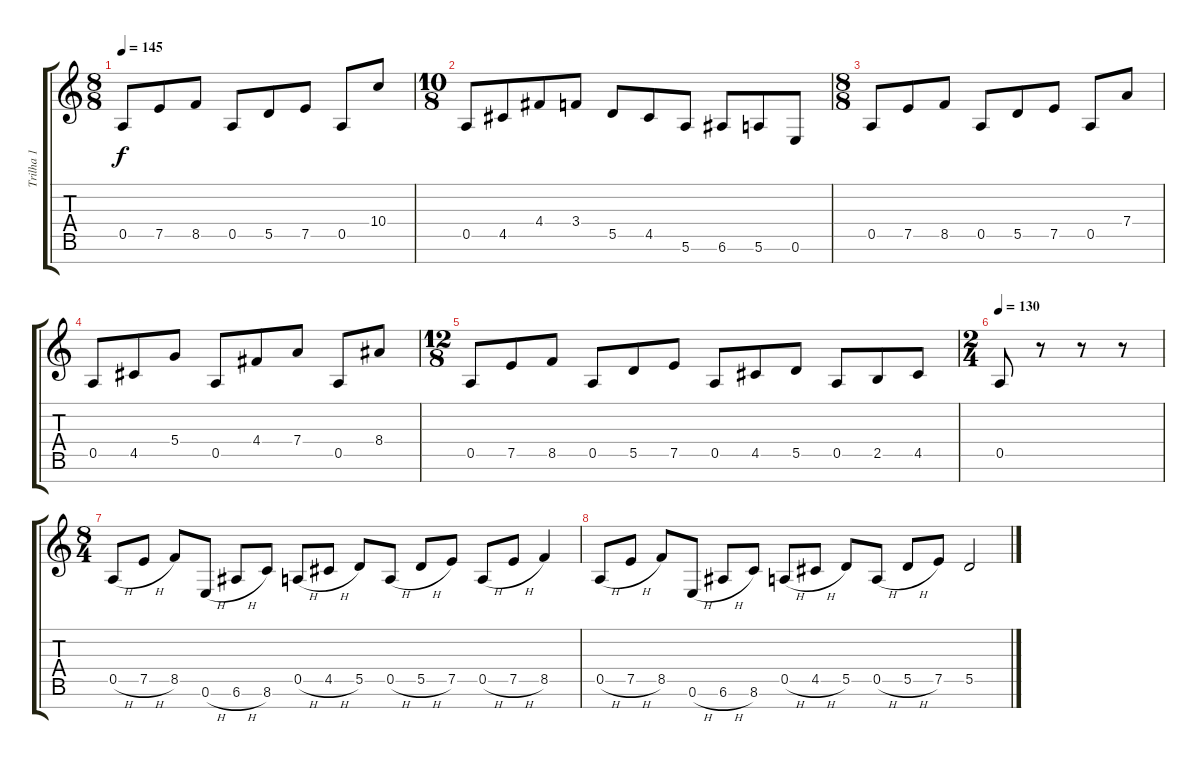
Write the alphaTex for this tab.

\track ("Trilha 1" "Trilha 1") {instrument distortionguitar}
\staff {score tabs}
\tuning (E4 B3 G3 D3 A2 E2 B1) {hide}
\ts (8 8)
\tempo 145
\clef g2
\ks c
0.5.8{dy f} 7.5.8 8.5.8 0.5.8 5.5.8 7.5.8 0.5.8 10.4.8 |
\ts (10 8)
0.5.8 4.5.8 4.4.8 3.4.8 5.5.8 4.5.8 5.6.8 6.6.8 5.6.8 0.6.8 |
\ts (8 8)
0.5.8 7.5.8 8.5.8 0.5.8 5.5.8 7.5.8 0.5.8 7.4.8 |
0.5.8 4.5.8 5.4.8 0.5.8 4.4.8 7.4.8 0.5.8 8.4.8 |
\ts (12 8)
0.5.8 7.5.8 8.5.8 0.5.8 5.5.8 7.5.8 0.5.8 4.5.8 5.5.8 0.5.8 2.5.8 4.5.8 |
\ts (2 4)
\tempo 130
0.5.8 r.8 r.8 r.8 |
\ts (8 4)
0.5{h}.8 7.5{h}.8 8.5.8 0.6{h}.8 6.6{h}.8 8.6.8 0.5{h}.8 4.5{h}.8 5.5.8 0.5{h}.8 5.5{h}.8 7.5.8 0.5{h}.8 7.5{h}.8 8.5.4 |
0.5{h}.8 7.5{h}.8 8.5.8 0.6{h}.8 6.6{h}.8 8.6.8 0.5{h}.8 4.5{h}.8 5.5.8 0.5{h}.8 5.5{h}.8 7.5.8 5.5.2
